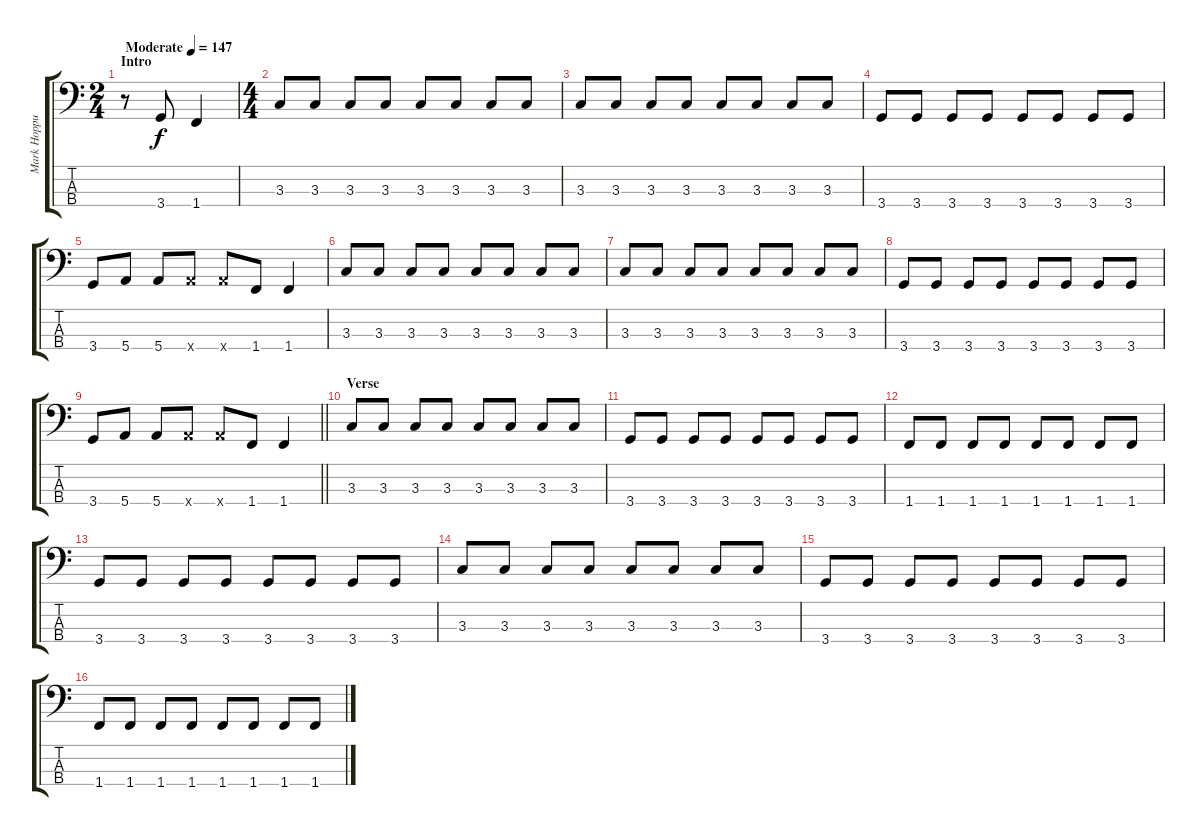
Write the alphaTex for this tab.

\track ("Mark Hoppus - Bass" "Mark Hoppu") {instrument electricbasspick}
\staff {score tabs}
\tuning (G2 D2 A1 E1) {hide}
\ts (2 4)
\section ("" "Intro")
\tempo (147 "Moderate")
\clef f4
\ks c
r.8{dy f instrument electricbasspick} 3.4.8 1.4.4 |
\ts (4 4)
3.3.8 3.3.8 3.3.8 3.3.8 3.3.8 3.3.8 3.3.8 3.3.8 |
3.3.8 3.3.8 3.3.8 3.3.8 3.3.8 3.3.8 3.3.8 3.3.8 |
3.4.8 3.4.8 3.4.8 3.4.8 3.4.8 3.4.8 3.4.8 3.4.8 |
3.4.8 5.4.8 5.4.8 5.4{x}.8 5.4{x}.8 1.4.8 1.4.4 |
3.3.8 3.3.8 3.3.8 3.3.8 3.3.8 3.3.8 3.3.8 3.3.8 |
3.3.8 3.3.8 3.3.8 3.3.8 3.3.8 3.3.8 3.3.8 3.3.8 |
3.4.8 3.4.8 3.4.8 3.4.8 3.4.8 3.4.8 3.4.8 3.4.8 |
\barLineRight lightlight
3.4.8 5.4.8 5.4.8 5.4{x}.8 5.4{x}.8 1.4.8 1.4.4 |
\section ("" "Verse")
3.3.8 3.3.8 3.3.8 3.3.8 3.3.8 3.3.8 3.3.8 3.3.8 |
3.4.8 3.4.8 3.4.8 3.4.8 3.4.8 3.4.8 3.4.8 3.4.8 |
1.4.8 1.4.8 1.4.8 1.4.8 1.4.8 1.4.8 1.4.8 1.4.8 |
3.4.8 3.4.8 3.4.8 3.4.8 3.4.8 3.4.8 3.4.8 3.4.8 |
3.3.8 3.3.8 3.3.8 3.3.8 3.3.8 3.3.8 3.3.8 3.3.8 |
3.4.8 3.4.8 3.4.8 3.4.8 3.4.8 3.4.8 3.4.8 3.4.8 |
1.4.8 1.4.8 1.4.8 1.4.8 1.4.8 1.4.8 1.4.8 1.4.8
